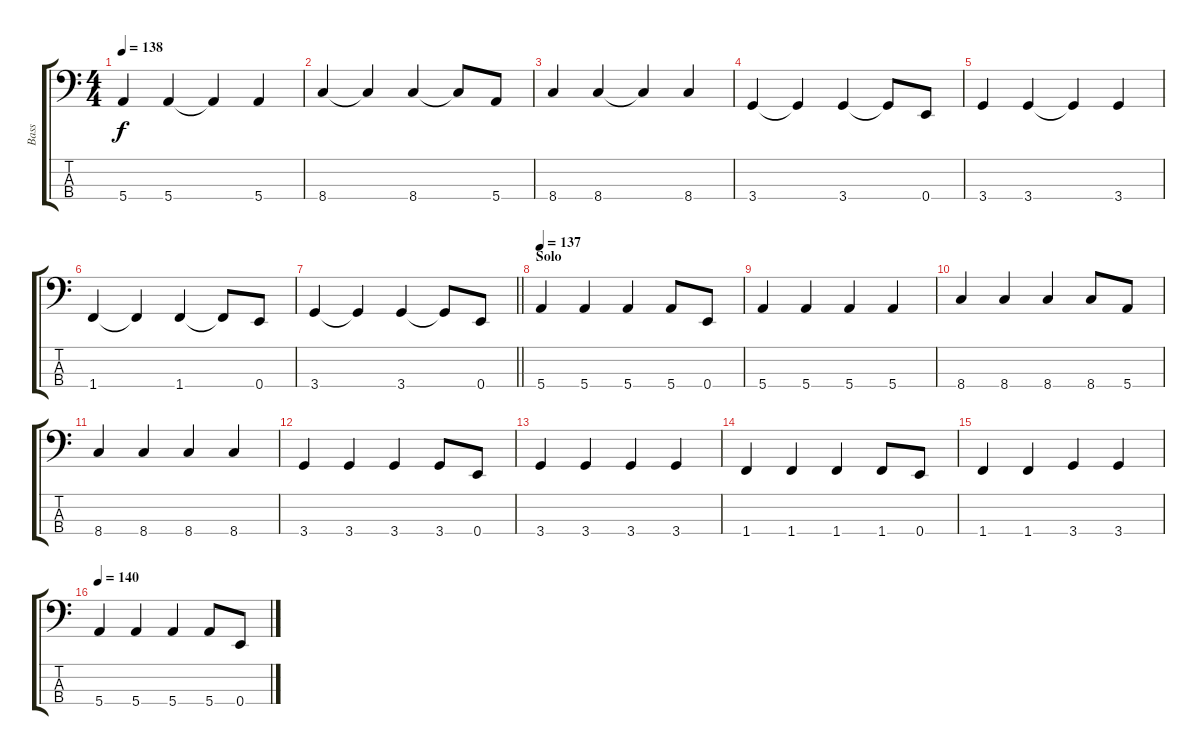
\track ("Bass" "Bass") {instrument electricbassfinger}
\staff {score tabs}
\tuning (G2 D2 A1 E1) {hide}
\ts (4 4)
\tempo 138
\clef f4
\ks c
5.4.4{dy f} 5.4.4 5.4{t}.4 5.4.4 |
8.4.4 8.4{t}.4 8.4.4 8.4{t}.8 5.4.8 |
8.4.4 8.4.4 8.4{t}.4 8.4.4 |
3.4.4 3.4{t}.4 3.4.4 3.4{t}.8 0.4.8 |
3.4.4 3.4.4 3.4{t}.4 3.4.4 |
1.4.4 1.4{t}.4 1.4.4 1.4{t}.8 0.4.8 |
\barLineRight lightlight
3.4.4 3.4{t}.4 3.4.4 3.4{t}.8 0.4.8 |
\section ("" "Solo")
\tempo 137
5.4.4 5.4.4 5.4.4 5.4.8 0.4.8 |
5.4.4 5.4.4 5.4.4 5.4.4 |
8.4.4 8.4.4 8.4.4 8.4.8 5.4.8 |
8.4.4 8.4.4 8.4.4 8.4.4 |
3.4.4 3.4.4 3.4.4 3.4.8 0.4.8 |
3.4.4 3.4.4 3.4.4 3.4.4 |
1.4.4 1.4.4 1.4.4 1.4.8 0.4.8 |
1.4.4 1.4.4 3.4.4 3.4.4 |
\tempo 140
5.4.4 5.4.4 5.4.4 5.4.8 0.4.8
